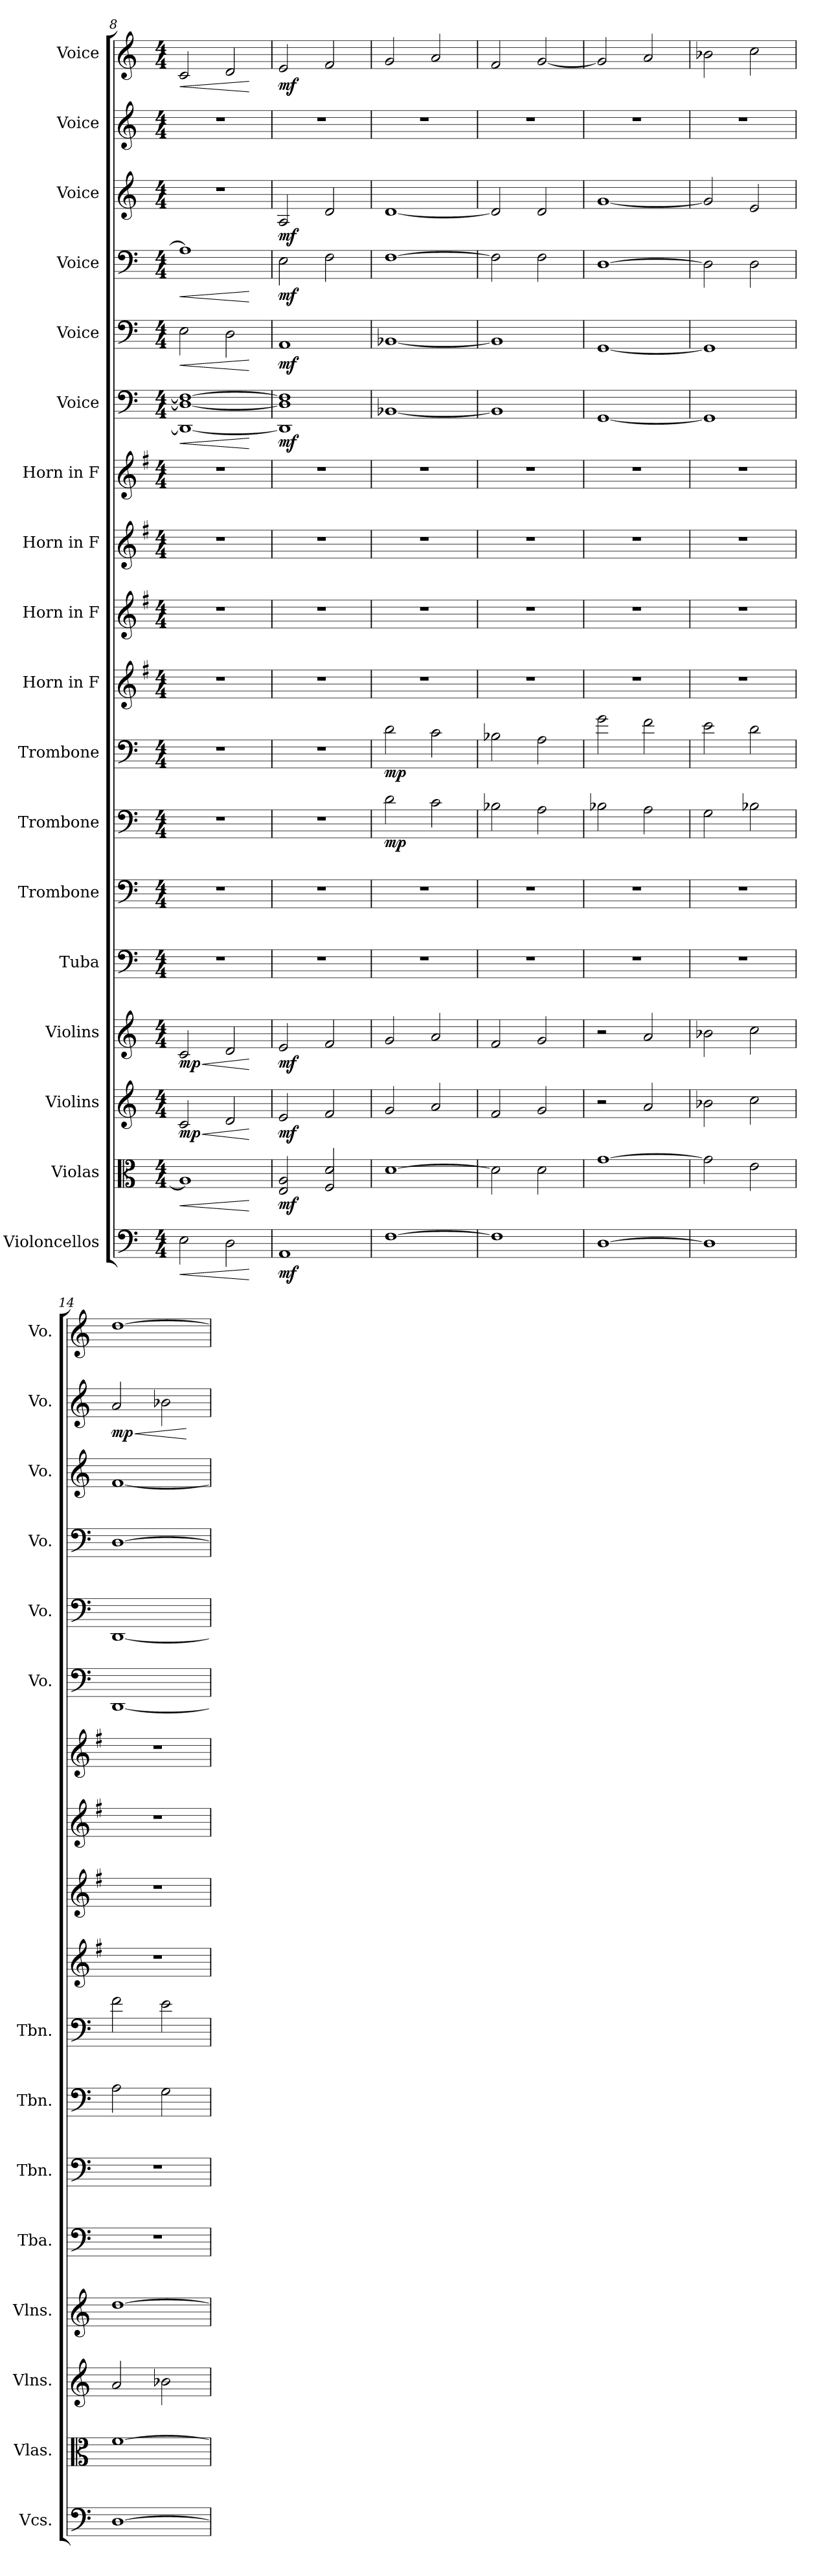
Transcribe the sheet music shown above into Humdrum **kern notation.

**kern	**dynam	**kern	**dynam	**kern	**dynam	**kern	**dynam	**kern	**kern	**kern	**dynam	**kern	**dynam	**kern	**kern	**kern	**kern	**kern	**dynam	**kern	**dynam	**kern	**dynam	**kern	**dynam	**kern	**dynam	**kern	**dynam
*part18	*part18	*part17	*part17	*part16	*part16	*part15	*part15	*part14	*part13	*part12	*part12	*part11	*part11	*part10	*part9	*part8	*part7	*part6	*part6	*part5	*part5	*part4	*part4	*part3	*part3	*part2	*part2	*part1	*part1
*staff18	*staff18	*staff17	*staff17	*staff16	*staff16	*staff15	*staff15	*staff14	*staff13	*staff12	*staff12	*staff11	*staff11	*staff10	*staff9	*staff8	*staff7	*staff6	*staff6	*staff5	*staff5	*staff4	*staff4	*staff3	*staff3	*staff2	*staff2	*staff1	*staff1
*I"Violoncellos	*	*I"Violas	*	*I"Violins	*	*I"Violins	*	*I"Tuba	*I"Trombone	*I"Trombone	*	*I"Trombone	*	*I"Horn in F	*I"Horn in F	*I"Horn in F	*I"Horn in F	*I"Voice	*	*I"Voice	*	*I"Voice	*	*I"Voice	*	*I"Voice	*	*I"Voice	*
*I'Vcs.	*	*I'Vlas.	*	*I'Vlns.	*	*I'Vlns.	*	*I'Tba.	*I'Tbn.	*I'Tbn.	*	*I'Tbn.	*	*	*	*	*	*I'Vo.	*	*I'Vo.	*	*I'Vo.	*	*I'Vo.	*	*I'Vo.	*	*I'Vo.	*
*clefF4	*	*clefC3	*	*clefG2	*	*clefG2	*	*clefF4	*clefF4	*clefF4	*	*clefF4	*	*clefG2	*clefG2	*clefG2	*clefG2	*clefF4	*	*clefF4	*	*clefF4	*	*clefG2	*	*clefG2	*	*clefG2	*
*	*	*	*	*	*	*	*	*	*	*	*	*	*	*ITrd4c7	*ITrd4c7	*ITrd4c7	*ITrd4c7	*	*	*	*	*	*	*	*	*	*	*	*
*k[]	*	*k[]	*	*k[]	*	*k[]	*	*k[]	*k[]	*k[]	*	*k[]	*	*k[]	*k[]	*k[]	*k[]	*k[]	*	*k[]	*	*k[]	*	*k[]	*	*k[]	*	*k[]	*
*M4/4	*	*M4/4	*	*M4/4	*	*M4/4	*	*M4/4	*M4/4	*M4/4	*	*M4/4	*	*M4/4	*M4/4	*M4/4	*M4/4	*M4/4	*	*M4/4	*	*M4/4	*	*M4/4	*	*M4/4	*	*M4/4	*
=8	=8	=8	=8	=8	=8	=8	=8	=8	=8	=8	=8	=8	=8	=8	=8	=8	=8	=8	=8	=8	=8	=8	=8	=8	=8	=8	=8	=8	=8
!	!LO:HP:b	!	!LO:HP:b	!	!LO:HP:b	!	!LO:HP:b	!	!	!	!	!	!	!	!	!	!	!	!LO:HP:b	!	!LO:HP:b	!	!LO:HP:b	!	!	!	!	!	!LO:HP:b
!	!	!	!	!	!LO:DY:n=1:b	!	!LO:DY:n=1:b	!	!	!	!	!	!	!	!	!	!	!	!	!	!	!	!	!	!	!	!	!	!
2E\	<	1A]	<	2c/	< mp	2c/	< mp	1r	1r	1r	.	1r	.	1r	1r	1r	1r	1DD_ 1D_ 1F_	<	2E\	<	1A]	<	1r	.	1r	.	2c/	<
2D\	.	.	.	2d/	.	2d/	.	.	.	.	.	.	.	.	.	.	.	.	.	2D\	.	.	.	.	.	.	.	2d/	.
.	[	.	[	.	[	.	[	.	.	.	.	.	.	.	.	.	.	.	[	.	[	.	[	.	.	.	.	.	[
=9	=9	=9	=9	=9	=9	=9	=9	=9	=9	=9	=9	=9	=9	=9	=9	=9	=9	=9	=9	=9	=9	=9	=9	=9	=9	=9	=9	=9	=9
!	!LO:DY:b	!	!LO:DY:b	!	!LO:DY:b	!	!LO:DY:b	!	!	!	!	!	!	!	!	!	!	!	!LO:DY:b	!	!LO:DY:b	!	!LO:DY:b	!	!LO:DY:b	!	!	!	!LO:DY:b
1AA	mf	2E/ 2A/	mf	2e/	mf	2e/	mf	1r	1r	1r	.	1r	.	1r	1r	1r	1r	1DD] 1D] 1F]	mf	1AA	mf	2E\	mf	2A/	mf	1r	.	2e/	mf
.	.	2F/ 2d/	.	2f/	.	2f/	.	.	.	.	.	.	.	.	.	.	.	.	.	.	.	2F\	.	2d/	.	.	.	2f/	.
=10	=10	=10	=10	=10	=10	=10	=10	=10	=10	=10	=10	=10	=10	=10	=10	=10	=10	=10	=10	=10	=10	=10	=10	=10	=10	=10	=10	=10	=10
!	!	!	!	!	!	!	!	!	!	!	!LO:DY:b	!	!LO:DY:b	!	!	!	!	!	!	!	!	!	!	!	!	!	!	!	!
[1F	.	[1d	.	2g/	.	2g/	.	1r	1r	2d\	mp	2d\	mp	1r	1r	1r	1r	[1BB-X	.	[1BB-X	.	[1F	.	[1d	.	1r	.	2g/	.
.	.	.	.	2a/	.	2a/	.	.	.	2c\	.	2c\	.	.	.	.	.	.	.	.	.	.	.	.	.	.	.	2a/	.
=11	=11	=11	=11	=11	=11	=11	=11	=11	=11	=11	=11	=11	=11	=11	=11	=11	=11	=11	=11	=11	=11	=11	=11	=11	=11	=11	=11	=11	=11
1F]	.	2d\]	.	2f/	.	2f/	.	1r	1r	2B-X\	.	2B-X\	.	1r	1r	1r	1r	1BB-]	.	1BB-]	.	2F\]	.	2d/]	.	1r	.	2f/	.
.	.	2d\	.	2g/	.	2g/	.	.	.	2A\	.	2A\	.	.	.	.	.	.	.	.	.	2F\	.	2d/	.	.	.	[2g/	.
=12	=12	=12	=12	=12	=12	=12	=12	=12	=12	=12	=12	=12	=12	=12	=12	=12	=12	=12	=12	=12	=12	=12	=12	=12	=12	=12	=12	=12	=12
[1D	.	[1g	.	2r	.	2r	.	1r	1r	2B-X\	.	2g\	.	1r	1r	1r	1r	[1GG	.	[1GG	.	[1D	.	[1g	.	1r	.	2g/]	.
.	.	.	.	2a/	.	2a/	.	.	.	2A\	.	2f\	.	.	.	.	.	.	.	.	.	.	.	.	.	.	.	2a/	.
=13	=13	=13	=13	=13	=13	=13	=13	=13	=13	=13	=13	=13	=13	=13	=13	=13	=13	=13	=13	=13	=13	=13	=13	=13	=13	=13	=13	=13	=13
1D]	.	2g\]	.	2b-X\	.	2b-X\	.	1r	1r	2G\	.	2e\	.	1r	1r	1r	1r	1GG]	.	1GG]	.	2D\]	.	2g/]	.	1r	.	2b-X\	.
.	.	2e\	.	2cc\	.	2cc\	.	.	.	2B-X\	.	2d\	.	.	.	.	.	.	.	.	.	2D\	.	2e/	.	.	.	2cc\	.
=14	=14	=14	=14	=14	=14	=14	=14	=14	=14	=14	=14	=14	=14	=14	=14	=14	=14	=14	=14	=14	=14	=14	=14	=14	=14	=14	=14	=14	=14
!	!	!	!	!	!	!	!	!	!	!	!	!	!	!	!	!	!	!	!	!	!	!	!	!	!	!	!LO:HP:b	!	!
!	!	!	!	!	!	!	!	!	!	!	!	!	!	!	!	!	!	!	!	!	!	!	!	!	!	!	!LO:DY:n=1:b	!	!
[1D	.	[1f	.	2a/	.	[1dd	.	1r	1r	2A\	.	2f\	.	1r	1r	1r	1r	[1DD	.	[1DD	.	[1D	.	[1f	.	2a/	< mp	[1dd	.
.	.	.	.	2b-X\	.	.	.	.	.	2G\	.	2e\	.	.	.	.	.	.	.	.	.	.	.	.	.	2b-X\	.	.	.
.	.	.	.	.	.	.	.	.	.	.	.	.	.	.	.	.	.	.	.	.	.	.	.	.	.	.	[	.	.
=	=	=	=	=	=	=	=	=	=	=	=	=	=	=	=	=	=	=	=	=	=	=	=	=	=	=	=	=	=
*-	*-	*-	*-	*-	*-	*-	*-	*-	*-	*-	*-	*-	*-	*-	*-	*-	*-	*-	*-	*-	*-	*-	*-	*-	*-	*-	*-	*-	*-
